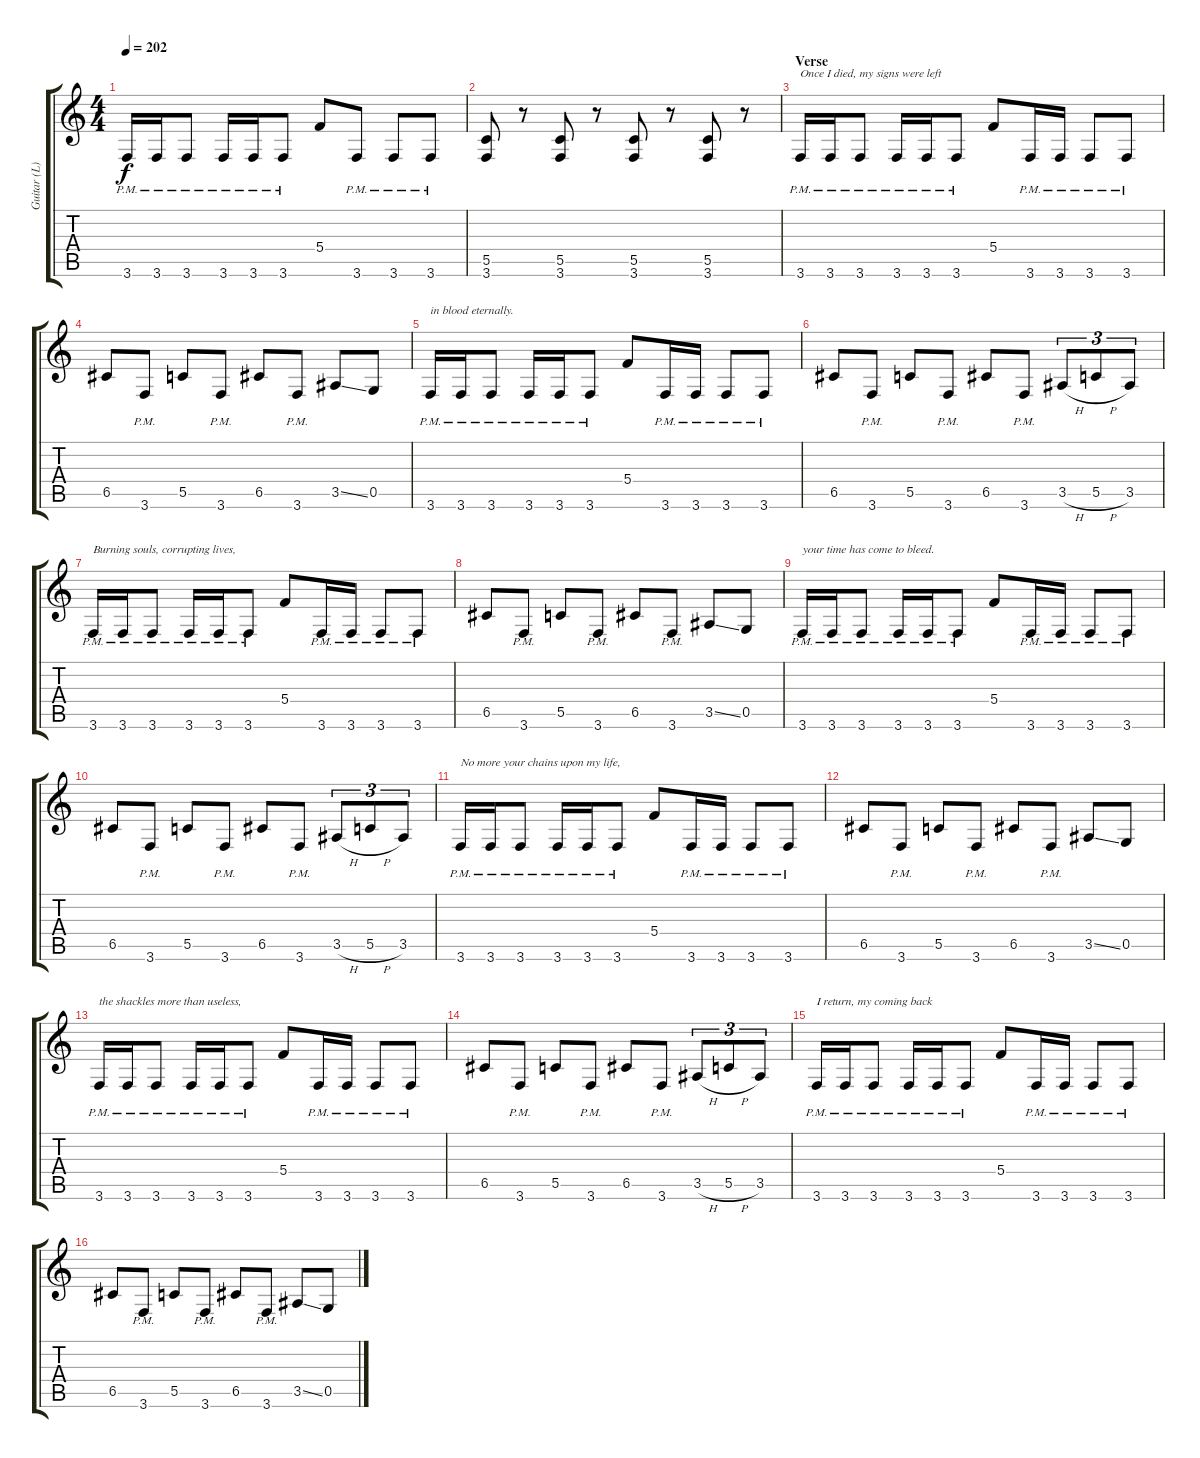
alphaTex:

\track ("Guitar (L)" "Guitar (L)") {instrument distortionguitar}
\staff {score tabs}
\tuning (D4 A3 F3 C3 G2 D2) {hide}
\ts (4 4)
\tempo 202
\clef g2
\ks c
3.6{pm}.16{dy f} 3.6{pm}.16 3.6{pm}.8 3.6{pm}.16 3.6{pm}.16 3.6{pm}.8 5.4.8 3.6{pm}.8 3.6{pm}.8 3.6{pm}.8 |
(5.5 3.6).8 r.8 (5.5 3.6).8 r.8 (5.5 3.6).8 r.8 (5.5 3.6).8 r.8 |
\section ("" "Verse")
3.6{pm}.16{txt "Once I died, my signs were left"} 3.6{pm}.16 3.6{pm}.8 3.6{pm}.16 3.6{pm}.16 3.6{pm}.8 5.4.8 3.6{pm}.16 3.6{pm}.16 3.6{pm}.8 3.6{pm}.8 |
6.5.8 3.6{pm}.8 5.5.8 3.6{pm}.8 6.5.8 3.6{pm}.8 3.5{ss}.8 0.5.8 |
3.6{pm}.16{txt "in blood eternally."} 3.6{pm}.16 3.6{pm}.8 3.6{pm}.16 3.6{pm}.16 3.6{pm}.8 5.4.8 3.6{pm}.16 3.6{pm}.16 3.6{pm}.8 3.6{pm}.8 |
6.5.8 3.6{pm}.8 5.5.8 3.6{pm}.8 6.5.8 3.6{pm}.8 3.5{h}.8{tu (3 2)} 5.5{h}.8{tu (3 2)} 3.5.8{tu (3 2)} |
3.6{pm}.16{txt "Burning souls, corrupting lives,"} 3.6{pm}.16 3.6{pm}.8 3.6{pm}.16 3.6{pm}.16 3.6{pm}.8 5.4.8 3.6{pm}.16 3.6{pm}.16 3.6{pm}.8 3.6{pm}.8 |
6.5.8 3.6{pm}.8 5.5.8 3.6{pm}.8 6.5.8 3.6{pm}.8 3.5{ss}.8 0.5.8 |
3.6{pm}.16{txt "your time has come to bleed."} 3.6{pm}.16 3.6{pm}.8 3.6{pm}.16 3.6{pm}.16 3.6{pm}.8 5.4.8 3.6{pm}.16 3.6{pm}.16 3.6{pm}.8 3.6{pm}.8 |
6.5.8 3.6{pm}.8 5.5.8 3.6{pm}.8 6.5.8 3.6{pm}.8 3.5{h}.8{tu (3 2)} 5.5{h}.8{tu (3 2)} 3.5.8{tu (3 2)} |
3.6{pm}.16{txt "No more your chains upon my life,"} 3.6{pm}.16 3.6{pm}.8 3.6{pm}.16 3.6{pm}.16 3.6{pm}.8 5.4.8 3.6{pm}.16 3.6{pm}.16 3.6{pm}.8 3.6{pm}.8 |
6.5.8 3.6{pm}.8 5.5.8 3.6{pm}.8 6.5.8 3.6{pm}.8 3.5{ss}.8 0.5.8 |
3.6{pm}.16{txt "the shackles more than useless,"} 3.6{pm}.16 3.6{pm}.8 3.6{pm}.16 3.6{pm}.16 3.6{pm}.8 5.4.8 3.6{pm}.16 3.6{pm}.16 3.6{pm}.8 3.6{pm}.8 |
6.5.8 3.6{pm}.8 5.5.8 3.6{pm}.8 6.5.8 3.6{pm}.8 3.5{h}.8{tu (3 2)} 5.5{h}.8{tu (3 2)} 3.5.8{tu (3 2)} |
3.6{pm}.16{txt "I return, my coming back"} 3.6{pm}.16 3.6{pm}.8 3.6{pm}.16 3.6{pm}.16 3.6{pm}.8 5.4.8 3.6{pm}.16 3.6{pm}.16 3.6{pm}.8 3.6{pm}.8 |
6.5.8 3.6{pm}.8 5.5.8 3.6{pm}.8 6.5.8 3.6{pm}.8 3.5{ss}.8 0.5.8
